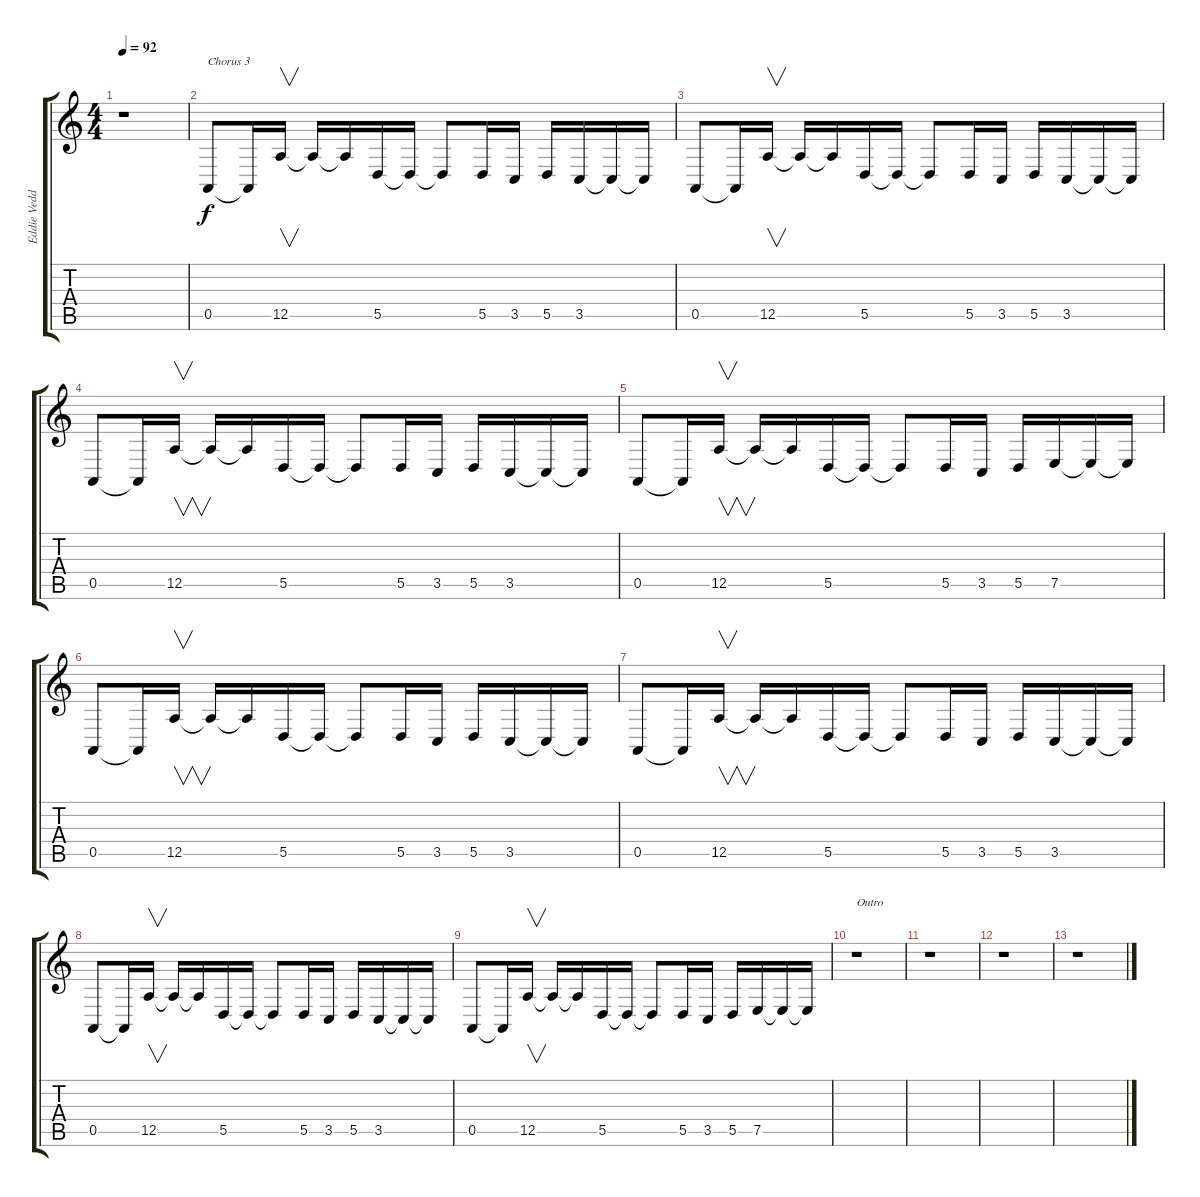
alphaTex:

\track ("Eddie Vedder" "Eddie Vedd") {instrument tenorsax}
\staff {score tabs}
\tuning (E4 B3 G3 D3 A2 E2) {hide}
\ts (4 4)
\tempo 92
\clef g2
\ks c
r.1{dy f} |
0.5.8{txt "Chorus 3"} 0.5{t}.16 12.5.16{v} 12.5{t}.16 12.5{t}.16 5.5.16 5.5{t}.16 5.5{t}.8 5.5.16 3.5.16 5.5.16 3.5.16 3.5{t}.16 3.5{t}.16 |
0.5.8 0.5{t}.16 12.5.16{v} 12.5{t}.16 12.5{t}.16 5.5.16 5.5{t}.16 5.5{t}.8 5.5.16 3.5.16 5.5.16 3.5.16 3.5{t}.16 3.5{t}.16 |
0.5.8 0.5{t}.16 12.5.16{v} 12.5{t}.16 12.5{t}.16 5.5.16 5.5{t}.16 5.5{t}.8 5.5.16 3.5.16 5.5.16 3.5.16 3.5{t}.16 3.5{t}.16 |
0.5.8 0.5{t}.16 12.5.16{v} 12.5{t}.16 12.5{t}.16 5.5.16 5.5{t}.16 5.5{t}.8 5.5.16 3.5.16 5.5.16 7.5.16 7.5{t}.16 7.5{t}.16 |
0.5.8 0.5{t}.16 12.5.16{v} 12.5{t}.16 12.5{t}.16 5.5.16 5.5{t}.16 5.5{t}.8 5.5.16 3.5.16 5.5.16 3.5.16 3.5{t}.16 3.5{t}.16 |
0.5.8 0.5{t}.16 12.5.16{v} 12.5{t}.16 12.5{t}.16 5.5.16 5.5{t}.16 5.5{t}.8 5.5.16 3.5.16 5.5.16 3.5.16 3.5{t}.16 3.5{t}.16 |
0.5.8 0.5{t}.16 12.5.16{v} 12.5{t}.16 12.5{t}.16 5.5.16 5.5{t}.16 5.5{t}.8 5.5.16 3.5.16 5.5.16 3.5.16 3.5{t}.16 3.5{t}.16 |
0.5.8 0.5{t}.16 12.5.16{v} 12.5{t}.16 12.5{t}.16 5.5.16 5.5{t}.16 5.5{t}.8 5.5.16 3.5.16 5.5.16 7.5.16 7.5{t}.16 7.5{t}.16 |
r.1{txt "Outro"} |
r.1 |
r.1 |
r.1
